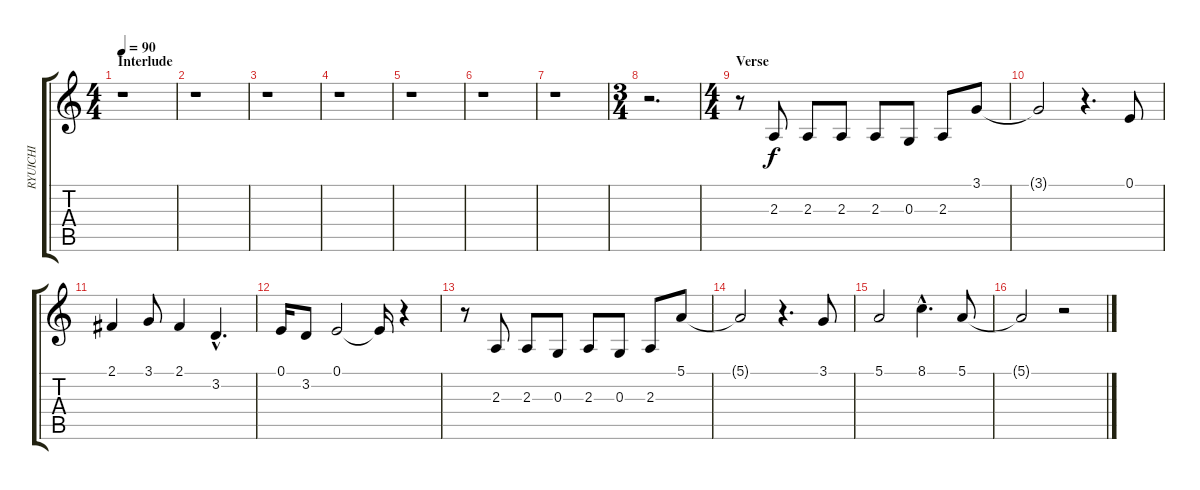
\track ("RYUICHI" "RYUICHI") {instrument tenorsax}
\staff {score tabs}
\tuning (E4 B3 G3 D3 A2 E2) {hide}
\ts (4 4)
\section ("" "Interlude")
\tempo 90
\clef g2
\ks c
r.1{dy f} |
r.1 |
r.1 |
r.1 |
r.1 |
r.1 |
r.1 |
\ts (3 4)
r.2{d} |
\ts (4 4)
\section ("" "Verse")
r.8 2.3.8 2.3.8 2.3.8 2.3.8 0.3.8 2.3.8 3.1.8 |
3.1{t}.2 r.4{d} 0.1.8 |
2.1.4 3.1.8 2.1.4 3.2{hac}.4{d} |
0.1.16 3.2.8 0.1.2 0.1{t}.16 r.4 |
r.8 2.3.8 2.3.8 0.3.8 2.3.8 0.3.8 2.3.8 5.1.8 |
5.1{t}.2 r.4{d} 3.1.8 |
5.1.2 8.1{hac}.4{d} 5.1.8 |
5.1{t}.2 r.2
